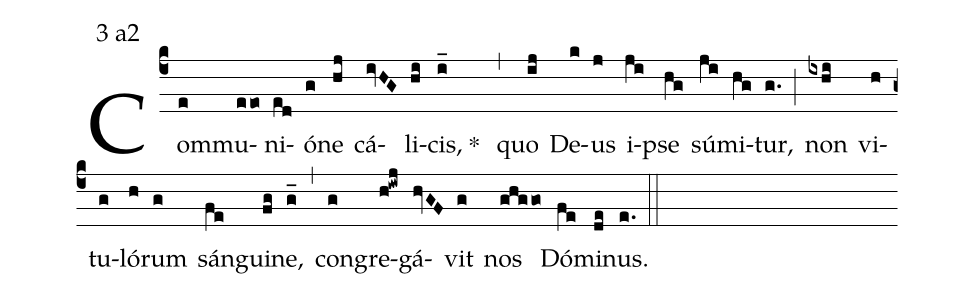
mode:3 a2;
%%
(c4) Com(e)mu(eeo)ni(ed)ó(g)ne(hj) cá(ivHG)li(hi)cis,(i_) *()(,) quo(ij) De(k)us(j) i(ji)pse(hg) sú(ji)mi(hg)tur,(g.) (;) non(ixhi) vi(h)tu(g)ló(h)rum(g) sán(fe)gui(fg)ne,(g_) (,) con(g)gre(h@iwj)gá(hvGF)vit(g) nos(ghggo) Dó(fe)mi(de)nus.(e.) (::)
